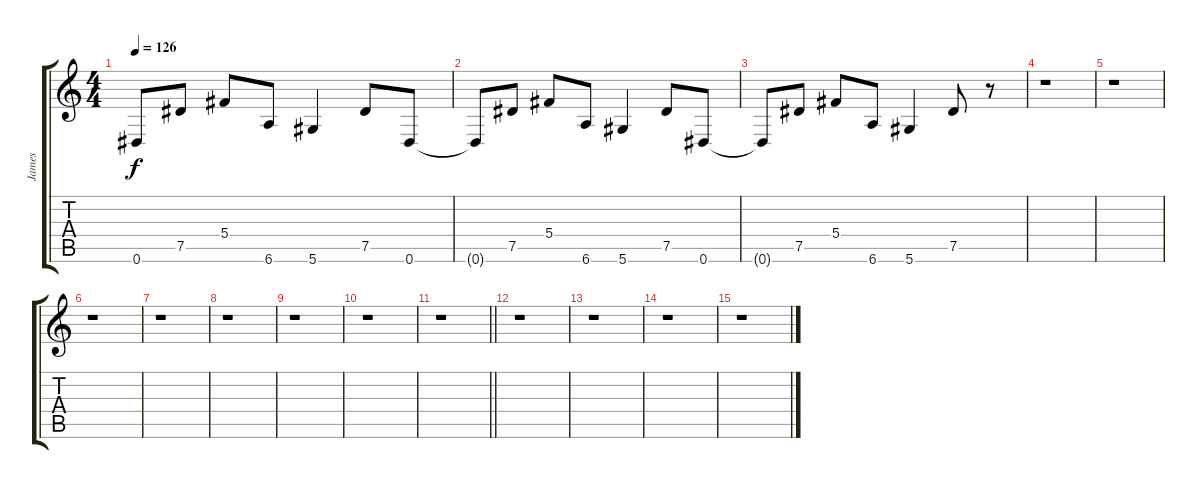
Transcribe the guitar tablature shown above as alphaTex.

\track ("James" "James") {instrument electricguitarclean}
\staff {score tabs}
\tuning (Eb4 Bb3 Gb3 Db3 Ab2 Eb2) {hide}
\ts (4 4)
\tempo 126
\clef g2
\ks c
0.6{t}.8{dy f} 7.5.8 5.4.8 6.6.8 5.6.4 7.5.8 0.6.8 |
0.6{t}.8 7.5.8 5.4.8 6.6.8 5.6.4 7.5.8 0.6.8 |
0.6{t}.8 7.5.8 5.4.8 6.6.8 5.6.4 7.5.8 r.8 |
r.1 |
r.1 |
r.1 |
r.1 |
r.1 |
r.1 |
r.1 |
\barLineRight lightlight
r.1 |
r.1 |
r.1 |
r.1 |
r.1
